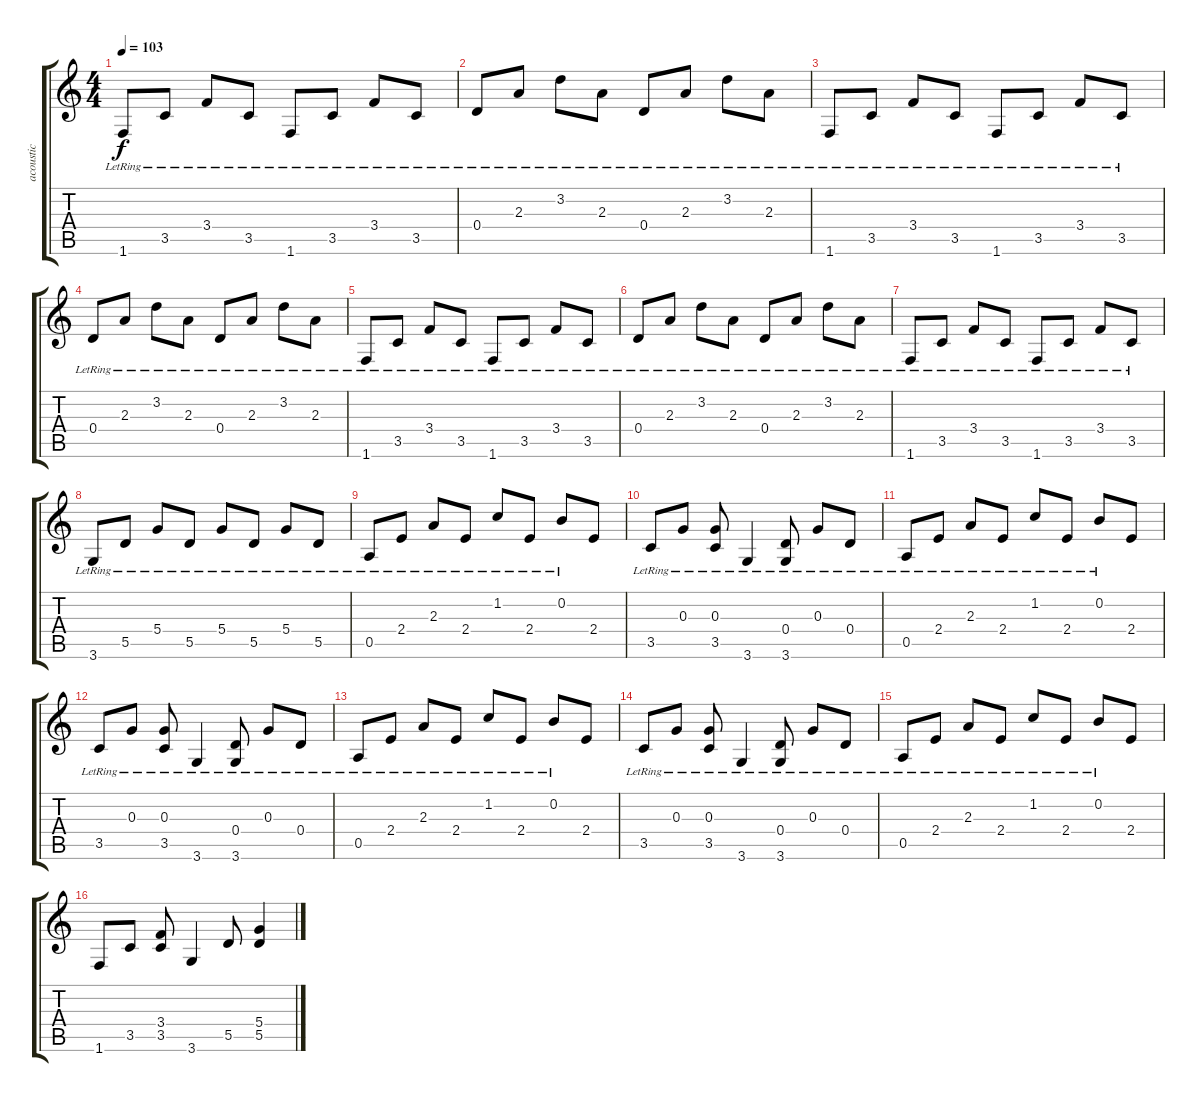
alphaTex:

\track ("acoustic" "acoustic") {instrument acousticguitarnylon}
\staff {score tabs}
\tuning (E4 B3 G3 D3 A2 E2) {hide}
\ts (4 4)
\tempo 103
\clef g2
\ks c
1.6{lr}.8{dy f} 3.5{lr}.8 3.4{lr}.8 3.5{lr}.8 1.6{lr}.8 3.5{lr}.8 3.4{lr}.8 3.5{lr}.8 |
0.4{lr}.8 2.3{lr}.8 3.2{lr}.8 2.3{lr}.8 0.4{lr}.8 2.3{lr}.8 3.2{lr}.8 2.3{lr}.8 |
1.6{lr}.8 3.5{lr}.8 3.4{lr}.8 3.5{lr}.8 1.6{lr}.8 3.5{lr}.8 3.4{lr}.8 3.5{lr}.8 |
0.4{lr}.8 2.3{lr}.8 3.2{lr}.8 2.3{lr}.8 0.4{lr}.8 2.3{lr}.8 3.2{lr}.8 2.3{lr}.8 |
1.6{lr}.8 3.5{lr}.8 3.4{lr}.8 3.5{lr}.8 1.6{lr}.8 3.5{lr}.8 3.4{lr}.8 3.5{lr}.8 |
0.4{lr}.8 2.3{lr}.8 3.2{lr}.8 2.3{lr}.8 0.4{lr}.8 2.3{lr}.8 3.2{lr}.8 2.3{lr}.8 |
1.6{lr}.8 3.5{lr}.8 3.4{lr}.8 3.5{lr}.8 1.6{lr}.8 3.5{lr}.8 3.4{lr}.8 3.5{lr}.8 |
3.6{lr}.8 5.5{lr}.8 5.4{lr}.8 5.5{lr}.8 5.4{lr}.8 5.5{lr}.8 5.4{lr}.8 5.5{lr}.8 |
0.5{lr}.8 2.4{lr}.8 2.3{lr}.8 2.4{lr}.8 1.2{lr}.8 2.4{lr}.8 0.2{lr}.8 2.4.8 |
3.5{lr}.8 0.3{lr}.8 (0.3{lr} 3.5{lr}).8 3.6{lr}.4 (0.4{lr} 3.6{lr}).8 0.3{lr}.8 0.4{lr}.8 |
0.5{lr}.8 2.4{lr}.8 2.3{lr}.8 2.4{lr}.8 1.2{lr}.8 2.4{lr}.8 0.2{lr}.8 2.4.8 |
3.5{lr}.8 0.3{lr}.8 (0.3{lr} 3.5{lr}).8 3.6{lr}.4 (0.4{lr} 3.6{lr}).8 0.3{lr}.8 0.4{lr}.8 |
0.5{lr}.8 2.4{lr}.8 2.3{lr}.8 2.4{lr}.8 1.2{lr}.8 2.4{lr}.8 0.2{lr}.8 2.4.8 |
3.5{lr}.8 0.3{lr}.8 (0.3{lr} 3.5{lr}).8 3.6{lr}.4 (0.4{lr} 3.6{lr}).8 0.3{lr}.8 0.4{lr}.8 |
0.5{lr}.8 2.4{lr}.8 2.3{lr}.8 2.4{lr}.8 1.2{lr}.8 2.4{lr}.8 0.2{lr}.8 2.4.8 |
1.6.8 3.5.8 (3.4 3.5).8 3.6.4 5.5.8 (5.4 5.5).4
